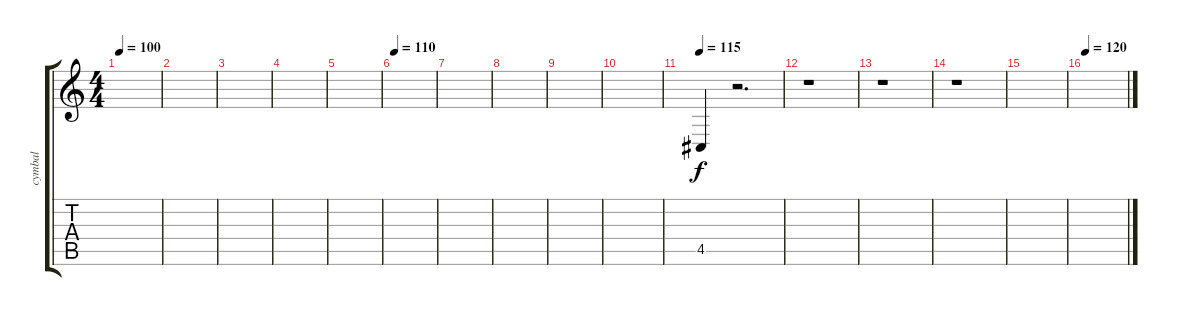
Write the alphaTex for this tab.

\track ("cymbal" "cymbal") {instrument reversecymbal}
\staff {score tabs}
\tuning (E4 B3 G3 D3 A2 E2) {hide}
\ts (4 4)
\tempo 100
\clef g2
\ks c
|
|
|
|
|
\tempo 110
|
|
|
|
|
\tempo 115
4.5.4 r.2{d} |
r.1 |
r.1 |
r.1 |
|
\tempo 120
